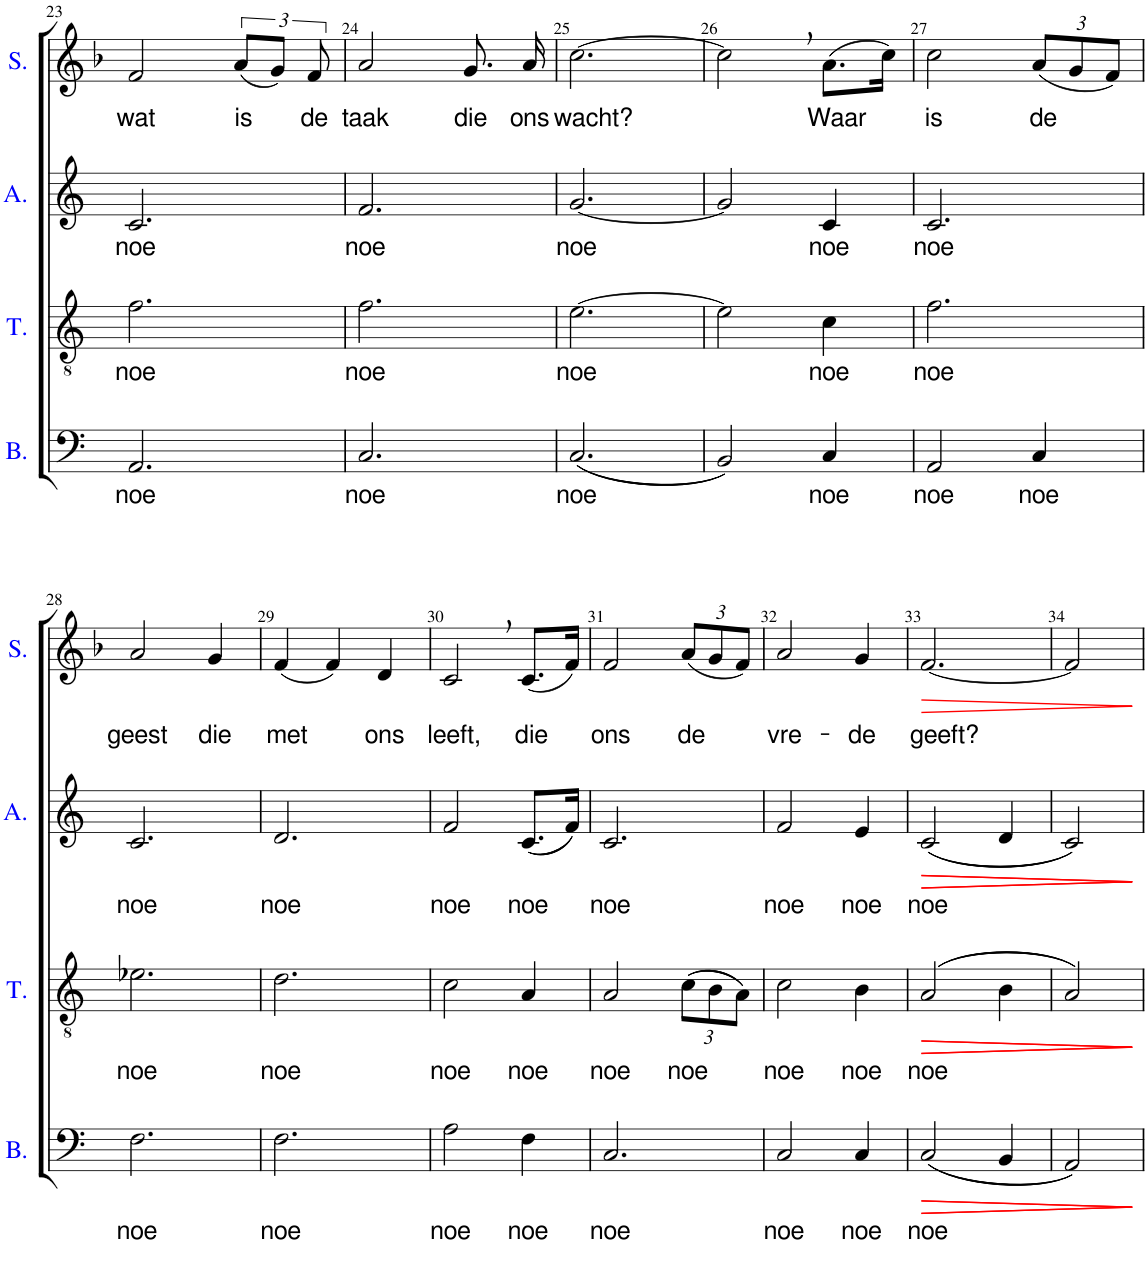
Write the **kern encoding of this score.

**kern	**text	**dynam	**kern	**text	**dynam	**kern	**text	**dynam	**kern	**text	**dynam
*part4	*part4	*part4	*part3	*part3	*part3	*part2	*part2	*part2	*part1	*part1	*part1
*staff4	*staff4	*staff4	*staff3	*staff3	*staff3	*staff2	*staff2	*staff2	*staff1	*staff1	*staff1
*I"Bass	*	*	*I"Tenor	*	*	*I"Alto	*	*	*I"Soprano	*	*
*I'B.	*	*	*I'T.	*	*	*I'A.	*	*	*I'S.	*	*
!!LO:PB:g=z
*clefF4	*	*	*clefGv2	*	*	*clefG2	*	*	*clefG2	*	*
*k[]	*	*	*k[]	*	*	*k[]	*	*	*k[b-]	*	*
*M3/4	*	*	*M3/4	*	*	*M3/4	*	*	*M3/4	*	*
=23	=23	=23	=23	=23	=23	=23	=23	=23	=23	=23	=23
!	!LO:LY:b	!	!	!LO:LY:b	!	!	!LO:LY:b	!	!	!LO:LY:b	!
2.AA/	noe	.	2.f\	noe	.	2.c/	noe	.	2f/	wat	.
!	!	!	!	!	!	!	!	!	!	!LO:LY:b	!
.	.	.	.	.	.	.	.	.	(12a/L	is	.
.	.	.	.	.	.	.	.	.	12g/J)	.	.
!	!	!	!	!	!	!	!	!	!	!LO:LY:b	!
.	.	.	.	.	.	.	.	.	12f/	de	.
=24	=24	=24	=24	=24	=24	=24	=24	=24	=24	=24	=24
!	!LO:LY:b	!	!	!LO:LY:b	!	!	!LO:LY:b	!	!	!LO:LY:b	!
2.C/	noe	.	2.f\	noe	.	2.f/	noe	.	2a/	taak	.
!	!	!	!	!	!	!	!	!	!	!LO:LY:b	!
.	.	.	.	.	.	.	.	.	8.g/	die	.
!	!	!	!	!	!	!	!	!	!	!LO:LY:b	!
.	.	.	.	.	.	.	.	.	16a/	ons	.
=25	=25	=25	=25	=25	=25	=25	=25	=25	=25	=25	=25
!	!LO:LY:b	!	!	!LO:LY:b	!	!	!LO:LY:b	!	!	!LO:LY:b	!
((2.C/	noe	.	[2.e\	noe	.	[2.g/	noe	.	[2.cc\	wacht?	.
=26	=26	=26	=26	=26	=26	=26	=26	=26	=26	=26	=26
2BB/))	.	.	2e\]	.	.	2g/]	.	.	2cc,\]	.	.
!	!LO:LY:b	!	!	!LO:LY:b	!	!	!LO:LY:b	!	!	!LO:LY:b	!
4C/	noe	.	4c\	noe	.	4c/	noe	.	(8.a\L	Waar	.
.	.	.	.	.	.	.	.	.	16cc\Jk)	.	.
=27	=27	=27	=27	=27	=27	=27	=27	=27	=27	=27	=27
!	!LO:LY:b	!	!	!LO:LY:b	!	!	!LO:LY:b	!	!	!LO:LY:b	!
2AA/	noe	.	2.f\	noe	.	2.c/	noe	.	2cc\	is	.
!	!LO:LY:b	!	!	!	!	!	!	!	!	!	!
*	*	*	*	*	*	*	*	*	*Xbrackettup	*	*
!	!	!	!	!	!	!	!	!	!	!LO:LY:b	!
4C/	noe	.	.	.	.	.	.	.	(12a/L	de	.
.	.	.	.	.	.	.	.	.	12g/	.	.
.	.	.	.	.	.	.	.	.	12f/J)	.	.
!!LO:LB:g=z
=28	=28	=28	=28	=28	=28	=28	=28	=28	=28	=28	=28
!	!LO:LY:b	!	!	!LO:LY:b	!	!	!LO:LY:b	!	!	!LO:LY:b	!
2.F\	noe	.	2.e-X\	noe	.	2.c/	noe	.	2a/	geest	.
!	!	!	!	!	!	!	!	!	!	!LO:LY:b	!
.	.	.	.	.	.	.	.	.	4g/	die	.
=29	=29	=29	=29	=29	=29	=29	=29	=29	=29	=29	=29
!	!LO:LY:b	!	!	!LO:LY:b	!	!	!LO:LY:b	!	!	!LO:LY:b	!
2.F\	noe	.	2.d\	noe	.	2.d/	noe	.	(4f/	met	.
.	.	.	.	.	.	.	.	.	4f/)	.	.
!	!	!	!	!	!	!	!	!	!	!LO:LY:b	!
.	.	.	.	.	.	.	.	.	4d/	ons	.
=30	=30	=30	=30	=30	=30	=30	=30	=30	=30	=30	=30
!	!LO:LY:b	!	!	!LO:LY:b	!	!	!LO:LY:b	!	!	!LO:LY:b	!
2A\	noe	.	2c\	noe	.	2f/	noe	.	2c,/	leeft,	.
!	!LO:LY:b	!	!	!LO:LY:b	!	!	!LO:LY:b	!	!	!LO:LY:b	!
4F\	noe	.	4A/	noe	.	((8.c/L	noe	.	(8.c/L	die	.
.	.	.	.	.	.	16f/Jk))	.	.	16f/Jk)	.	.
=31	=31	=31	=31	=31	=31	=31	=31	=31	=31	=31	=31
!	!LO:LY:b	!	!	!LO:LY:b	!	!	!LO:LY:b	!	!	!LO:LY:b	!
2.C/	noe	.	2A/	noe	.	2.c/	noe	.	2f/	ons	.
*	*	*	*Xbrackettup	*	*	*	*	*	*	*	*
!	!	!	!	!LO:LY:b	!	!	!	!	!	!LO:LY:b	!
.	.	.	((12c\L	noe	.	.	.	.	(12a/L	de	.
.	.	.	12B\	.	.	.	.	.	12g/	.	.
.	.	.	12A\J))	.	.	.	.	.	12f/J)	.	.
=32	=32	=32	=32	=32	=32	=32	=32	=32	=32	=32	=32
!	!LO:LY:b	!	!	!LO:LY:b	!	!	!LO:LY:b	!	!	!LO:LY:b	!
2C/	noe	.	2c\	noe	.	2f/	noe	.	2a/	vre-	.
!	!LO:LY:b	!	!	!LO:LY:b	!	!	!LO:LY:b	!	!	!LO:LY:b	!
4C/	noe	.	4B\	noe	.	4e/	noe	.	4g/	-de	.
=33	=33	=33	=33	=33	=33	=33	=33	=33	=33	=33	=33
!	!LO:LY:b	!LO:HP:b	!	!LO:LY:b	!LO:HP:b	!	!LO:LY:b	!LO:HP:b	!	!LO:LY:b	!LO:HP:b
((2C/	noe	>	((2A/	noe	>	((2c/	noe	>	[2.f/	geeft?	>
!	!	!LO:HP:b	!	!	!LO:HP:b	!	!	!LO:HP:b	!	!	!
4BB/	.	>	4B\	.	>	4d/	.	>	.	.	.
=34	=34	=34	=34	=34	=34	=34	=34	=34	=34	=34	=34
2AA/))	.	.	2A/))	.	.	2c/))	.	.	2f/]	.	.
.	.	] ]	.	.	] ]	.	.	] ]	.	.	]
=	=	=	=	=	=	=	=	=	=	=	=
*-	*-	*-	*-	*-	*-	*-	*-	*-	*-	*-	*-
